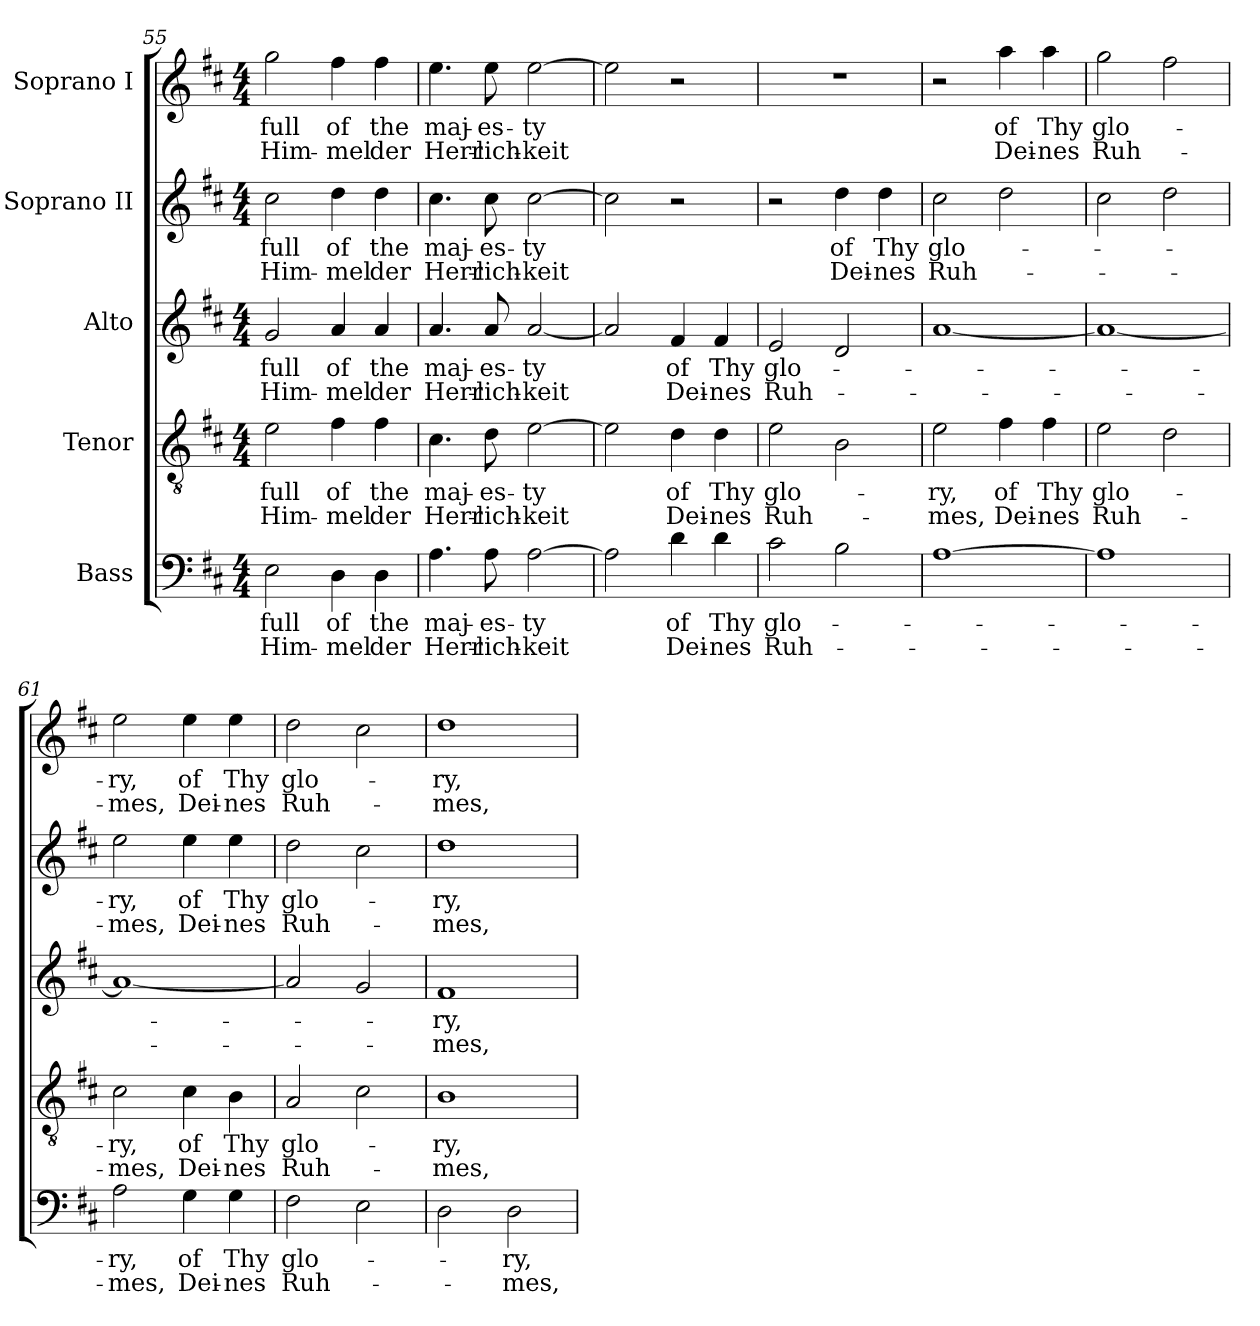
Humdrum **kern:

**kern	**text	**text	**kern	**text	**text	**kern	**text	**text	**kern	**text	**text	**kern	**text	**text
*part5	*part5	*part5	*part4	*part4	*part4	*part3	*part3	*part3	*part2	*part2	*part2	*part1	*part1	*part1
*staff5	*staff5	*staff5	*staff4	*staff4	*staff4	*staff3	*staff3	*staff3	*staff2	*staff2	*staff2	*staff1	*staff1	*staff1
*I"Bass	*	*	*I"Tenor	*	*	*I"Alto	*	*	*I"Soprano II	*	*	*I"Soprano I	*	*
!!LO:LB:g=z
*clefF4	*	*	*clefGv2	*	*	*clefG2	*	*	*clefG2	*	*	*clefG2	*	*
*k[f#c#]	*	*	*k[f#c#]	*	*	*k[f#c#]	*	*	*k[f#c#]	*	*	*k[f#c#]	*	*
*D:	*	*	*D:	*	*	*D:	*	*	*D:	*	*	*D:	*	*
*M4/4	*	*	*M4/4	*	*	*M4/4	*	*	*M4/4	*	*	*M4/4	*	*
=55	=55	=55	=55	=55	=55	=55	=55	=55	=55	=55	=55	=55	=55	=55
!	!LO:LY:b	!LO:LY:b	!	!LO:LY:b	!LO:LY:b	!	!LO:LY:b	!LO:LY:b	!	!LO:LY:b	!LO:LY:b	!	!LO:LY:b	!LO:LY:b
2E\	full	Him-	2e\	full	Him-	2g/	full	Him-	2cc#\	full	Him-	2gg\	full	Him-
!	!LO:LY:b	!LO:LY:b	!	!LO:LY:b	!LO:LY:b	!	!LO:LY:b	!LO:LY:b	!	!LO:LY:b	!LO:LY:b	!	!LO:LY:b	!LO:LY:b
4D\	of	-mel	4f#\	of	-mel	4a/	of	-mel	4dd\	of	-mel	4ff#\	of	-mel
!	!LO:LY:b	!LO:LY:b	!	!LO:LY:b	!LO:LY:b	!	!LO:LY:b	!LO:LY:b	!	!LO:LY:b	!LO:LY:b	!	!LO:LY:b	!LO:LY:b
4D\	the	der	4f#\	the	der	4a/	the	der	4dd\	the	der	4ff#\	the	der
=56	=56	=56	=56	=56	=56	=56	=56	=56	=56	=56	=56	=56	=56	=56
!	!LO:LY:b	!LO:LY:b	!	!LO:LY:b	!LO:LY:b	!	!LO:LY:b	!LO:LY:b	!	!LO:LY:b	!LO:LY:b	!	!LO:LY:b	!LO:LY:b
4.A\	maj-	Herr-	4.c#\	maj-	Herr-	4.a/	maj-	Herr-	4.cc#\	maj-	Herr-	4.ee\	maj-	Herr-
!	!LO:LY:b	!LO:LY:b	!	!LO:LY:b	!LO:LY:b	!	!LO:LY:b	!LO:LY:b	!	!LO:LY:b	!LO:LY:b	!	!LO:LY:b	!LO:LY:b
8A\	-es-	-lich-	8d\	-es-	-lich-	8a/	-es-	-lich-	8cc#\	-es-	-lich-	8ee\	-es-	-lich-
!	!LO:LY:b	!LO:LY:b	!	!LO:LY:b	!LO:LY:b	!	!LO:LY:b	!LO:LY:b	!	!LO:LY:b	!LO:LY:b	!	!LO:LY:b	!LO:LY:b
[2A\	-ty	-keit	[2e\	-ty	-keit	[2a/	-ty	-keit	[2cc#\	-ty	-keit	[2ee\	-ty	-keit
=57	=57	=57	=57	=57	=57	=57	=57	=57	=57	=57	=57	=57	=57	=57
2A\]	.	.	2e\]	.	.	2a/]	.	.	2cc#\]	.	.	2ee\]	.	.
!	!LO:LY:b	!LO:LY:b	!	!LO:LY:b	!LO:LY:b	!	!LO:LY:b	!LO:LY:b	!	!	!	!	!	!
4d\	of	Dei-	4d\	of	Dei-	4f#/	of	Dei-	2r	.	.	2r	.	.
!	!LO:LY:b	!LO:LY:b	!	!LO:LY:b	!LO:LY:b	!	!LO:LY:b	!LO:LY:b	!	!	!	!	!	!
4d\	Thy	-nes	4d\	Thy	-nes	4f#/	Thy	-nes	.	.	.	.	.	.
!!LO:PB:g=z
=58	=58	=58	=58	=58	=58	=58	=58	=58	=58	=58	=58	=58	=58	=58
!	!LO:LY:b	!LO:LY:b	!	!LO:LY:b	!LO:LY:b	!	!LO:LY:b	!LO:LY:b	!	!	!	!	!	!
2c#\	glo-	Ruh-	2e\	glo-	Ruh-	2e/	glo-	Ruh-	2r	.	.	1r	.	.
!	!	!	!	!	!	!	!	!	!	!LO:LY:b	!LO:LY:b	!	!	!
2B\	.	.	2B\	.	.	2d/	.	.	4dd\	of	Dei-	.	.	.
!	!	!	!	!	!	!	!	!	!	!LO:LY:b	!LO:LY:b	!	!	!
.	.	.	.	.	.	.	.	.	4dd\	Thy	-nes	.	.	.
=59	=59	=59	=59	=59	=59	=59	=59	=59	=59	=59	=59	=59	=59	=59
!	!	!	!	!LO:LY:b	!LO:LY:b	!	!	!	!	!LO:LY:b	!LO:LY:b	!	!	!
[1A	.	.	2e\	-ry,	-mes,	[1a	.	.	2cc#\	glo-	Ruh-	2r	.	.
!	!	!	!	!LO:LY:b	!LO:LY:b	!	!	!	!	!	!	!	!LO:LY:b	!LO:LY:b
.	.	.	4f#\	of	Dei-	.	.	.	2dd\	.	.	4aa\	of	Dei-
!	!	!	!	!LO:LY:b	!LO:LY:b	!	!	!	!	!	!	!	!LO:LY:b	!LO:LY:b
.	.	.	4f#\	Thy	-nes	.	.	.	.	.	.	4aa\	Thy	-nes
=60	=60	=60	=60	=60	=60	=60	=60	=60	=60	=60	=60	=60	=60	=60
!	!	!	!	!LO:LY:b	!LO:LY:b	!	!	!	!	!	!	!	!LO:LY:b	!LO:LY:b
1A]	.	.	2e\	glo-	Ruh-	1a_	.	.	2cc#\	.	.	2gg\	glo-	Ruh-
.	.	.	2d\	.	.	.	.	.	2dd\	.	.	2ff#\	.	.
!!LO:LB:g=z
=61	=61	=61	=61	=61	=61	=61	=61	=61	=61	=61	=61	=61	=61	=61
!	!LO:LY:b	!LO:LY:b	!	!LO:LY:b	!LO:LY:b	!	!	!	!	!LO:LY:b	!LO:LY:b	!	!LO:LY:b	!LO:LY:b
2A\	-ry,	-mes,	2c#\	-ry,	-mes,	1a_	.	.	2ee\	-ry,	-mes,	2ee\	-ry,	-mes,
!	!LO:LY:b	!LO:LY:b	!	!LO:LY:b	!LO:LY:b	!	!	!	!	!LO:LY:b	!LO:LY:b	!	!LO:LY:b	!LO:LY:b
4G\	of	Dei-	4c#\	of	Dei-	.	.	.	4ee\	of	Dei-	4ee\	of	Dei-
!	!LO:LY:b	!LO:LY:b	!	!LO:LY:b	!LO:LY:b	!	!	!	!	!LO:LY:b	!LO:LY:b	!	!LO:LY:b	!LO:LY:b
4G\	Thy	-nes	4B\	Thy	-nes	.	.	.	4ee\	Thy	-nes	4ee\	Thy	-nes
=62	=62	=62	=62	=62	=62	=62	=62	=62	=62	=62	=62	=62	=62	=62
!	!LO:LY:b	!LO:LY:b	!	!LO:LY:b	!LO:LY:b	!	!	!	!	!LO:LY:b	!LO:LY:b	!	!LO:LY:b	!LO:LY:b
2F#\	glo-	Ruh-	2A/	glo-	Ruh-	2a/]	.	.	2dd\	glo-	Ruh-	2dd\	glo-	Ruh-
2E\	.	.	2c#\	.	.	2g/	.	.	2cc#\	.	.	2cc#\	.	.
=63	=63	=63	=63	=63	=63	=63	=63	=63	=63	=63	=63	=63	=63	=63
!	!	!	!	!LO:LY:b	!LO:LY:b	!	!LO:LY:b	!LO:LY:b	!	!LO:LY:b	!LO:LY:b	!	!LO:LY:b	!LO:LY:b
2D\	.	.	1B	-ry,	-mes,	1f#	-ry,	-mes,	1dd	-ry,	-mes,	1dd	-ry,	-mes,
!	!LO:LY:b	!LO:LY:b	!	!	!	!	!	!	!	!	!	!	!	!
2D\	-ry,	-mes,	.	.	.	.	.	.	.	.	.	.	.	.
=	=	=	=	=	=	=	=	=	=	=	=	=	=	=
*-	*-	*-	*-	*-	*-	*-	*-	*-	*-	*-	*-	*-	*-	*-
